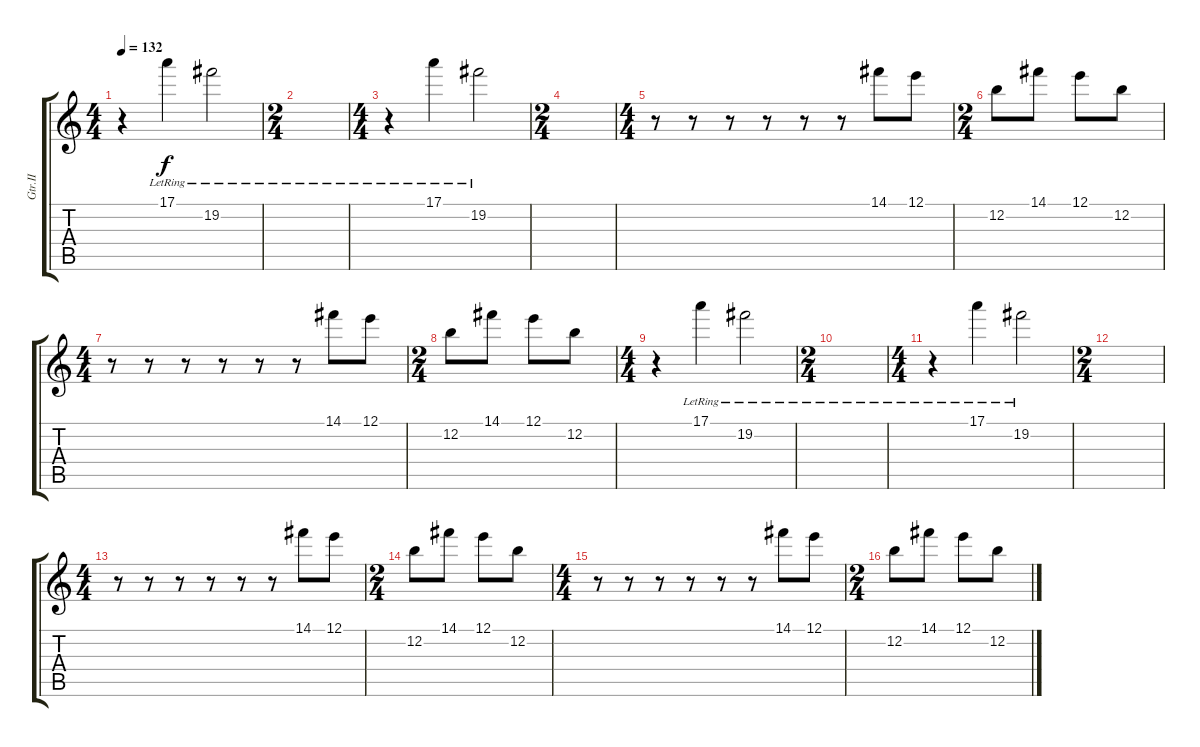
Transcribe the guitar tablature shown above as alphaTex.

\track ("Gtr.II" "Gtr.II") {instrument acousticguitarnylon}
\staff {score tabs}
\tuning (E4 B3 G3 D3 A2 E2) {hide}
\ts (4 4)
\tempo 132
\clef g2
\ks c
r.4{dy f} 17.1{lr}.4 19.2{lr}.2 |
\ts (2 4)
|
\ts (4 4)
r.4 17.1{lr}.4 19.2{lr}.2 |
\ts (2 4)
|
\ts (4 4)
r.8 r.8 r.8 r.8 r.8 r.8 14.1.8 12.1.8 |
\ts (2 4)
12.2.8 14.1.8 12.1.8 12.2.8 |
\ts (4 4)
r.8 r.8 r.8 r.8 r.8 r.8 14.1.8 12.1.8 |
\ts (2 4)
12.2.8 14.1.8 12.1.8 12.2.8 |
\ts (4 4)
r.4 17.1{lr}.4 19.2{lr}.2 |
\ts (2 4)
|
\ts (4 4)
r.4 17.1{lr}.4 19.2{lr}.2 |
\ts (2 4)
|
\ts (4 4)
r.8 r.8 r.8 r.8 r.8 r.8 14.1.8 12.1.8 |
\ts (2 4)
12.2.8 14.1.8 12.1.8 12.2.8 |
\ts (4 4)
r.8 r.8 r.8 r.8 r.8 r.8 14.1.8 12.1.8 |
\ts (2 4)
12.2.8 14.1.8 12.1.8 12.2.8
